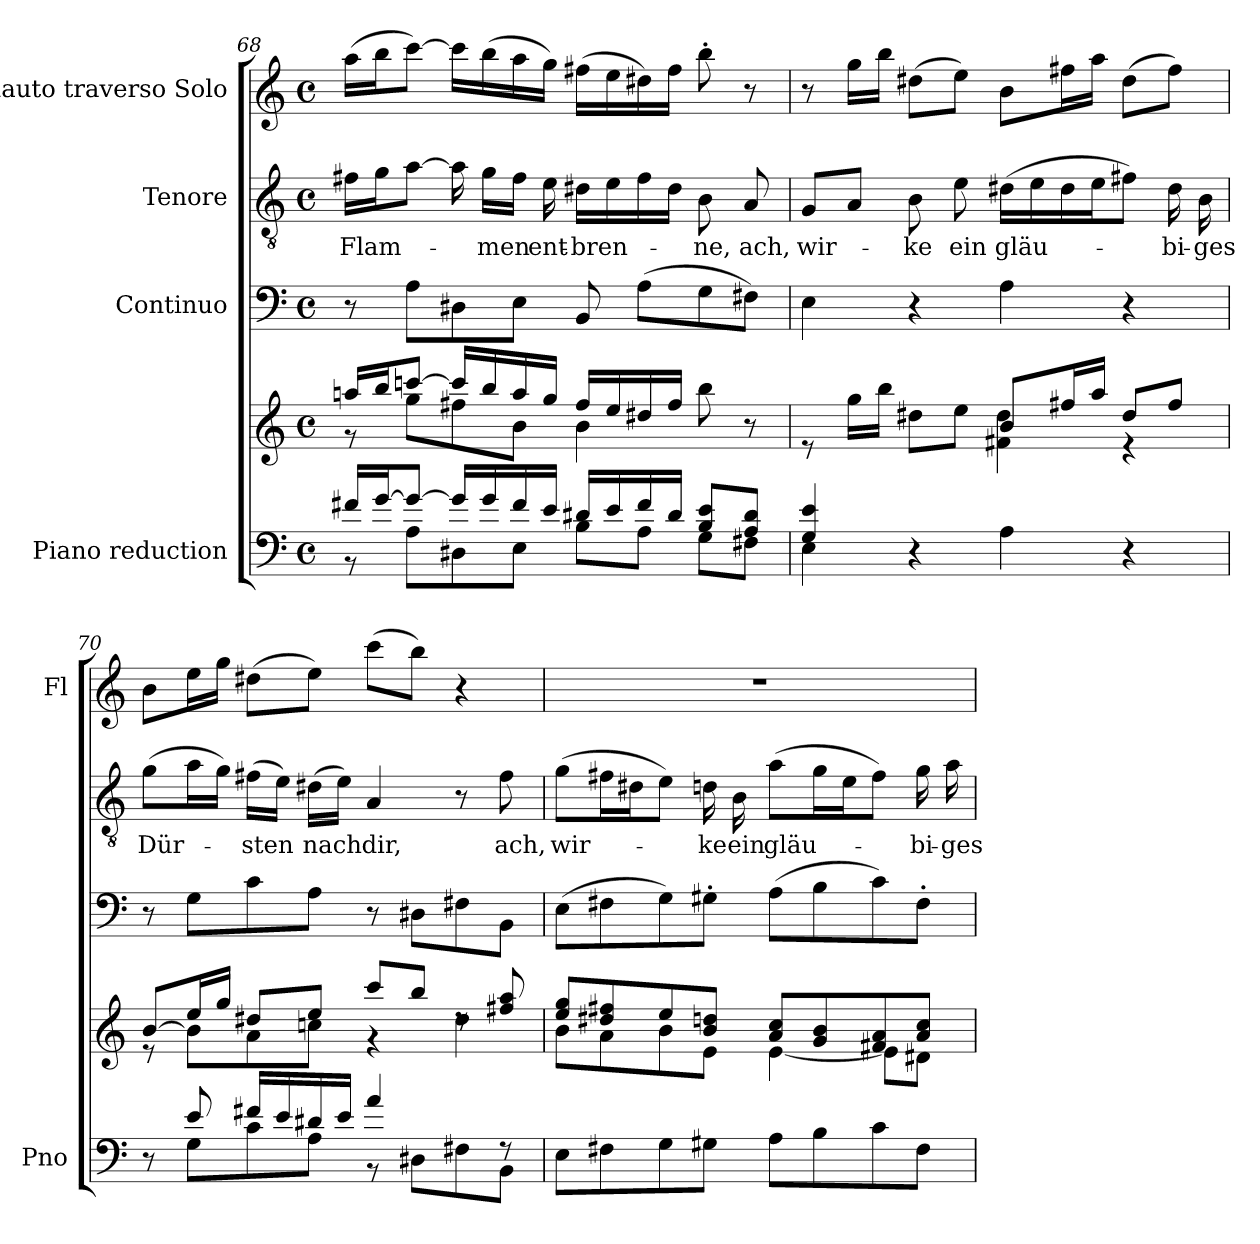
**kern	**kern	**kern	**kern	**text	**kern
*part4	*part4	*part3	*part2	*part2	*part1
*staff5	*staff4	*staff3	*staff2	*staff2	*staff1
*I"Piano reduction	*	*I"Continuo	*I"Tenore	*	*I"Flauto traverso Solo
*I'Pno	*	*	*	*	*I'Fl
*clefF4	*clefG2	*clefF4	*clefGv2	*	*clefG2
*k[]	*k[]	*k[]	*k[]	*	*k[]
*M4/4	*M4/4	*M4/4	*M4/4	*	*M4/4
*met(c)	*met(c)	*met(c)	*met(c)	*	*met(c)
=68	=68	=68	=68	=68	=68
*^	*^	*	*	*	*
!	!	!	!	!	!	!LO:LY:b	!
16f#X/LL	8r	16aan/LL	8r	8r	16f#X\LL	Flam-	(>16aa\LL
[16g/J	.	16bb/J	.	.	16g\J	.	16bb\J
8g/J_	8A\L	[8cccn/J	8gg\L	8A\L	[8a\J	.	[8ccc\J)
16g/LL]	8D#X\	16ccc/LL]	8ff#X\	8D#X\	16a\]	.	16ccc\LL]
!	!	!	!	!	!	!LO:LY:b	!
16g/	.	16bb/	.	.	16g\LL	-men	(>16bb\
16f#/	8E\J	16aa/	8b\J	8E\J	16f#\JJ	.	16aa\
!	!	!	!	!	!	!LO:LY:b	!
16e/JJ	.	16gg/JJ	.	.	16e\	ent-	16gg\JJ)
!	!	!	!	!	!	!LO:LY:b	!
16d#X/LL	8B\L	16ff#/LL	4b\	8BB/	16d#X\LL	-bren-	(>16ff#X\LL
16e/	.	16ee/	.	.	16e\	.	16ee\
16f#/	8A\J	16dd#X/	.	(>8A\L	16f#\	.	16dd#X\)
16d#/JJ	.	16ff#/JJ	.	.	16d#\JJ	.	16ff#\JJ
!	!	!	!	!	!	!LO:LY:b	!
8B/ 8e/L	8G\L	8bb\	8ryy	8G\	8B\	-ne,	8bb'\
!	!	!	!	!	!	!LO:LY:b	!
8A/ 8d#/J	8F#X\J	8r	8ryy	8F#X\J)	8A/	ach,	8r
=69	=69	=69	=69	=69	=69	=69	=69
!	!	!	!	!	!	!LO:LY:b	!
4G/ 4e/	4E\	8re	4ryy	4E\	8G/L	wir-	8r
.	.	16gg\LL	.	.	8A/J	.	16gg\LL
.	.	16bb\JJ	.	.	.	.	16bb\JJ
!	!	!	!	!	!	!LO:LY:b	!
2.ryy	4r	8dd#X\L	4ryy	4r	8B\	-ke	(>8dd#X\L
!	!	!	!	!	!	!LO:LY:b	!
.	.	8ee\J	.	.	8e\	ein	8ee\J)
!	!	!	!	!	!	!LO:LY:b	!
.	4A\	8b/L	4f#X\ 4dd#\	4A\	(>16d#X\LL	gläu-	8b\L
.	.	.	.	.	16e\	.	.
.	.	16ff#X/L	.	.	16d#\	.	16ff#X\L
.	.	16aa/JJ	.	.	16e\J	.	16aa\JJ
.	4r	8dd#/L	4r	4r	8f#X\J)	.	(>8dd#\L
!	!	!	!	!	!	!LO:LY:b	!
.	.	8ff#/J	.	.	16d#\	-bi-	8ff#\J)
!	!	!	!	!	!	!LO:LY:b	!
.	.	.	.	.	16B\	-ges	.
!!LO:LB:g=z
=70	=70	=70	=70	=70	=70	=70	=70
!	!	!	!	!	!	!LO:LY:b	!
8r	8ryy	[8b/L	8r	8r	(>8g\L	Dür-	8b\L
8e/	8G\L	16ee/L	8b\L]	8G\L	16a\L	.	16ee\L
.	.	16gg/JJ	.	.	16g\JJ)	.	16gg\JJ
!	!	!	!	!	!	!LO:LY:b	!
16f#X/LL	8c\	8dd#X/L	8a\	8c\	(>16f#X\LL	-sten	(>8dd#X\L
16e/	.	.	.	.	16e\JJ)	.	.
!	!	!	!	!	!	!LO:LY:b	!
16d#X/	8A\J	8ee/J	8ccn\J	8A\J	(>16d#X\LL	nach	8ee\J)
16e/JJ	.	.	.	.	16e\JJ)	.	.
!	!	!	!	!	!	!LO:LY:b	!
4a/	8r	8ccc/L	4r	8r	4A/	dir,	(>8ccc\L
.	8D#X\L	8bb/J	.	8D#X\L	.	.	8bb\J)
8rFyy	8F#X\	8rdd	4dd#\	8F#X\	8r	.	4r
!	!	!	!	!	!	!LO:LY:b	!
8rF	8BB\J	8ff#X/ 8aa/	.	8BB\J	8f#\	ach,	.
=71	=71	=71	=71	=71	=71	=71	=71
!	!	!	!	!	!	!LO:LY:b	!
*v	*v	*	*	*	*	*	*
8E\L	8ee/ 8gg/L	8b\L	(>8E\L	(>8g\L	wir-	1r
8F#X\	8dd#X/ 8ff#X/	8a\	8F#X\	16f#X\L	.	.
.	.	.	.	16d#X\J	.	.
8G\	8ee/	8b\	8G\)	8e\J)	.	.
!	!	!	!	!	!LO:LY:b	!
8G#X\J	8b/ 8ddn/J	8e\J	8G#X'\J	16dn\	-ke	.
!	!	!	!	!	!LO:LY:b	!
.	.	.	.	16B\	ein	.
!	!	!	!	!	!LO:LY:b	!
8A\L	8a/ 8cc/L	[4e\	(>8A\L	(>8a\L	gläu-	.
8B\	8g/ 8b/	.	8B\	16g\L	.	.
.	.	.	.	16e\J	.	.
8c\	8f#X/ 8a/	8e\L]	8c\)	8f#\J)	.	.
!	!	!	!	!	!LO:LY:b	!
8F#\J	8a/ 8cc/J	8d#X\J	8F#'\J	16g\	-bi-	.
!	!	!	!	!	!LO:LY:b	!
.	.	.	.	16a\	-ges	.
*	*v	*v	*	*	*	*
=	=	=	=	=	=
*-	*-	*-	*-	*-	*-
